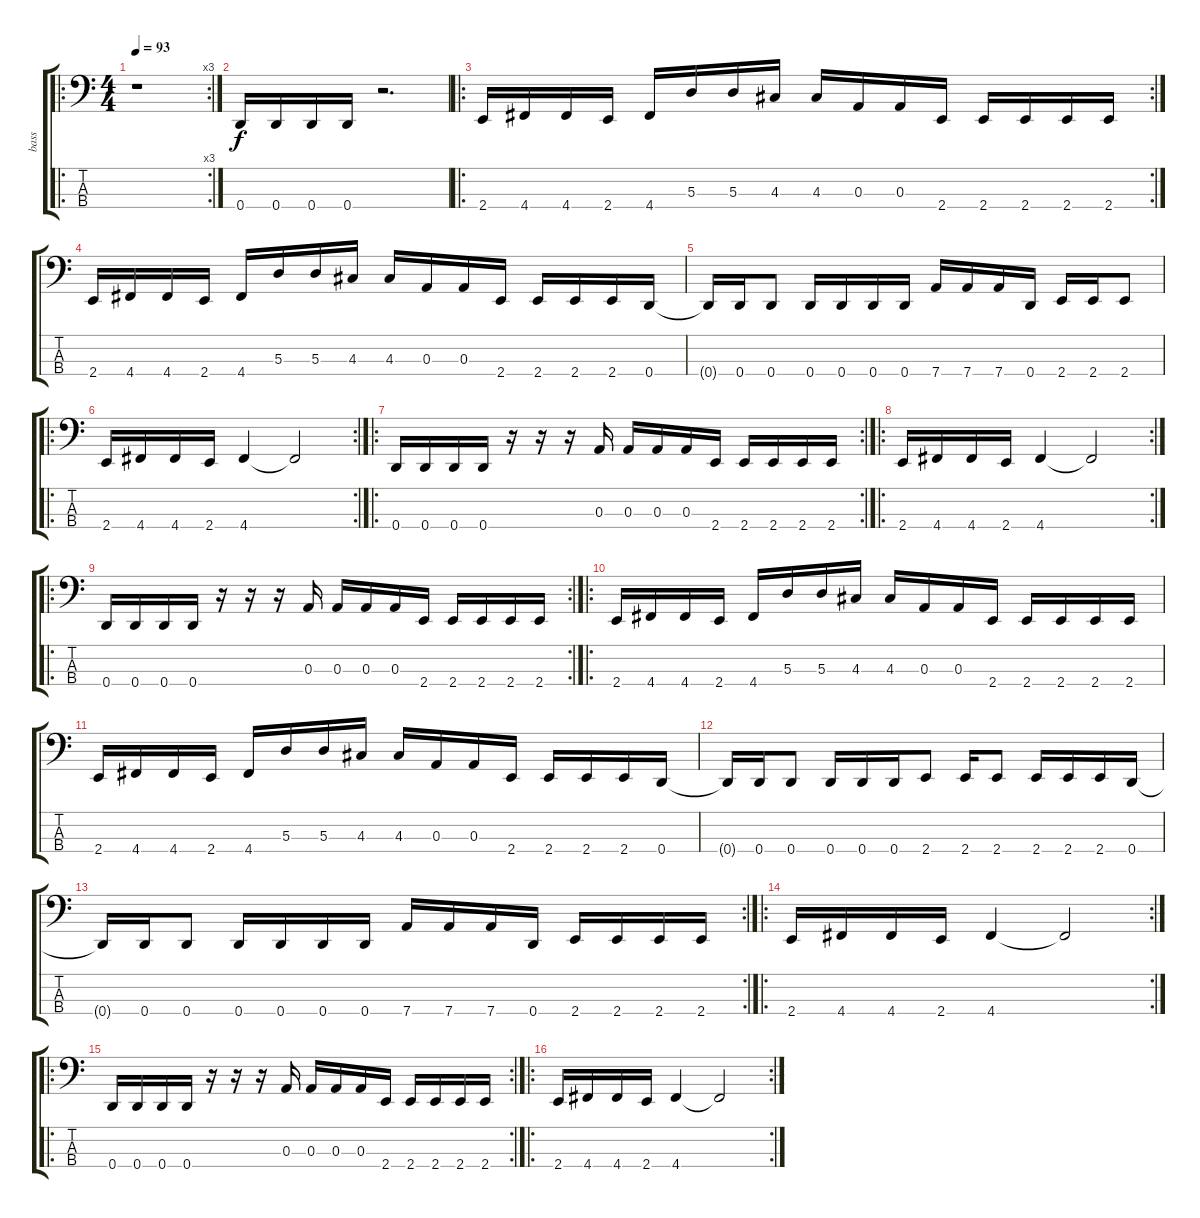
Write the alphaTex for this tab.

\track ("bass" "bass") {instrument electricbassfinger}
\staff {score tabs}
\tuning (G2 D2 A1 D1) {hide}
\ro
\rc 3
\ts (4 4)
\tempo 93
\clef f4
\ks c
r.1{dy f instrument electricbassfinger} |
0.4.16 0.4.16 0.4.16 0.4.16 r.2{d} |
\ro
\rc 2
2.4.16 4.4.16 4.4.16 2.4.16 4.4.16 5.3.16 5.3.16 4.3.16 4.3.16 0.3.16 0.3.16 2.4.16 2.4.16 2.4.16 2.4.16 2.4.16 |
2.4.16 4.4.16 4.4.16 2.4.16 4.4.16 5.3.16 5.3.16 4.3.16 4.3.16 0.3.16 0.3.16 2.4.16 2.4.16 2.4.16 2.4.16 0.4.16 |
0.4{t}.16 0.4.16 0.4.8 0.4.16 0.4.16 0.4.16 0.4.16 7.4.16 7.4.16 7.4.16 0.4.16 2.4.16 2.4.16 2.4.8 |
\ro
\rc 2
2.4.16 4.4.16 4.4.16 2.4.16 4.4.4 4.4{t}.2 |
\ro
\rc 2
0.4.16 0.4.16 0.4.16 0.4.16 r.16 r.16 r.16 0.3.16 0.3.16 0.3.16 0.3.16 2.4.16 2.4.16 2.4.16 2.4.16 2.4.16 |
\ro
\rc 2
2.4.16 4.4.16 4.4.16 2.4.16 4.4.4 4.4{t}.2 |
\ro
\rc 2
0.4.16 0.4.16 0.4.16 0.4.16 r.16 r.16 r.16 0.3.16 0.3.16 0.3.16 0.3.16 2.4.16 2.4.16 2.4.16 2.4.16 2.4.16 |
\ro
2.4.16 4.4.16 4.4.16 2.4.16 4.4.16 5.3.16 5.3.16 4.3.16 4.3.16 0.3.16 0.3.16 2.4.16 2.4.16 2.4.16 2.4.16 2.4.16 |
2.4.16 4.4.16 4.4.16 2.4.16 4.4.16 5.3.16 5.3.16 4.3.16 4.3.16 0.3.16 0.3.16 2.4.16 2.4.16 2.4.16 2.4.16 0.4.16 |
0.4{t}.16 0.4.16 0.4.8 0.4.16 0.4.16 0.4.16 2.4.8 2.4.16 2.4.8 2.4.16 2.4.16 2.4.16 0.4.16 |
\rc 2
0.4{t}.16 0.4.16 0.4.8 0.4.16 0.4.16 0.4.16 0.4.16 7.4.16 7.4.16 7.4.16 0.4.16 2.4.16 2.4.16 2.4.16 2.4.16 |
\ro
\rc 2
2.4.16 4.4.16 4.4.16 2.4.16 4.4.4 4.4{t}.2 |
\ro
\rc 2
0.4.16 0.4.16 0.4.16 0.4.16 r.16 r.16 r.16 0.3.16 0.3.16 0.3.16 0.3.16 2.4.16 2.4.16 2.4.16 2.4.16 2.4.16 |
\ro
\rc 2
2.4.16 4.4.16 4.4.16 2.4.16 4.4.4 4.4{t}.2
